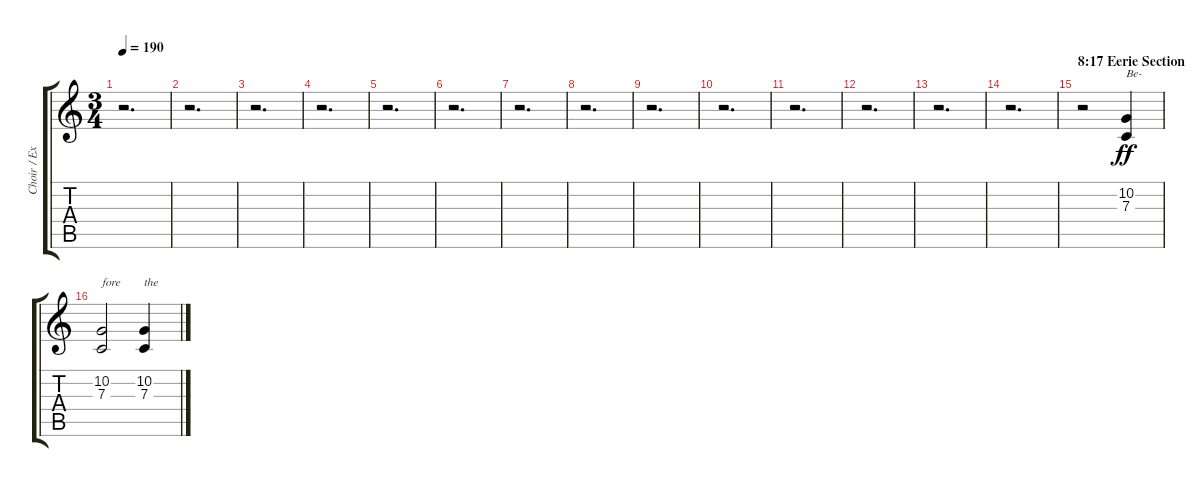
\track ("Choir / Extra Clean Jari" "Choir / Ex") {instrument synthvoice}
\staff {score tabs}
\tuning (D4 A3 F3 C3 G2 C2) {hide}
\ts (3 4)
\tempo 190
\clef g2
\ks c
r.2{d dy ff} |
r.2{d} |
r.2{d} |
r.2{d} |
r.2{d} |
r.2{d} |
r.2{d} |
r.2{d} |
r.2{d} |
r.2{d} |
r.2{d} |
r.2{d} |
r.2{d} |
r.2{d} |
\section ("" "8:17 Eerie Section")
r.2 (10.2 7.3).4{txt "Be-"} |
(10.2 7.3).2{txt "fore"} (10.2 7.3).4{txt "the"}
